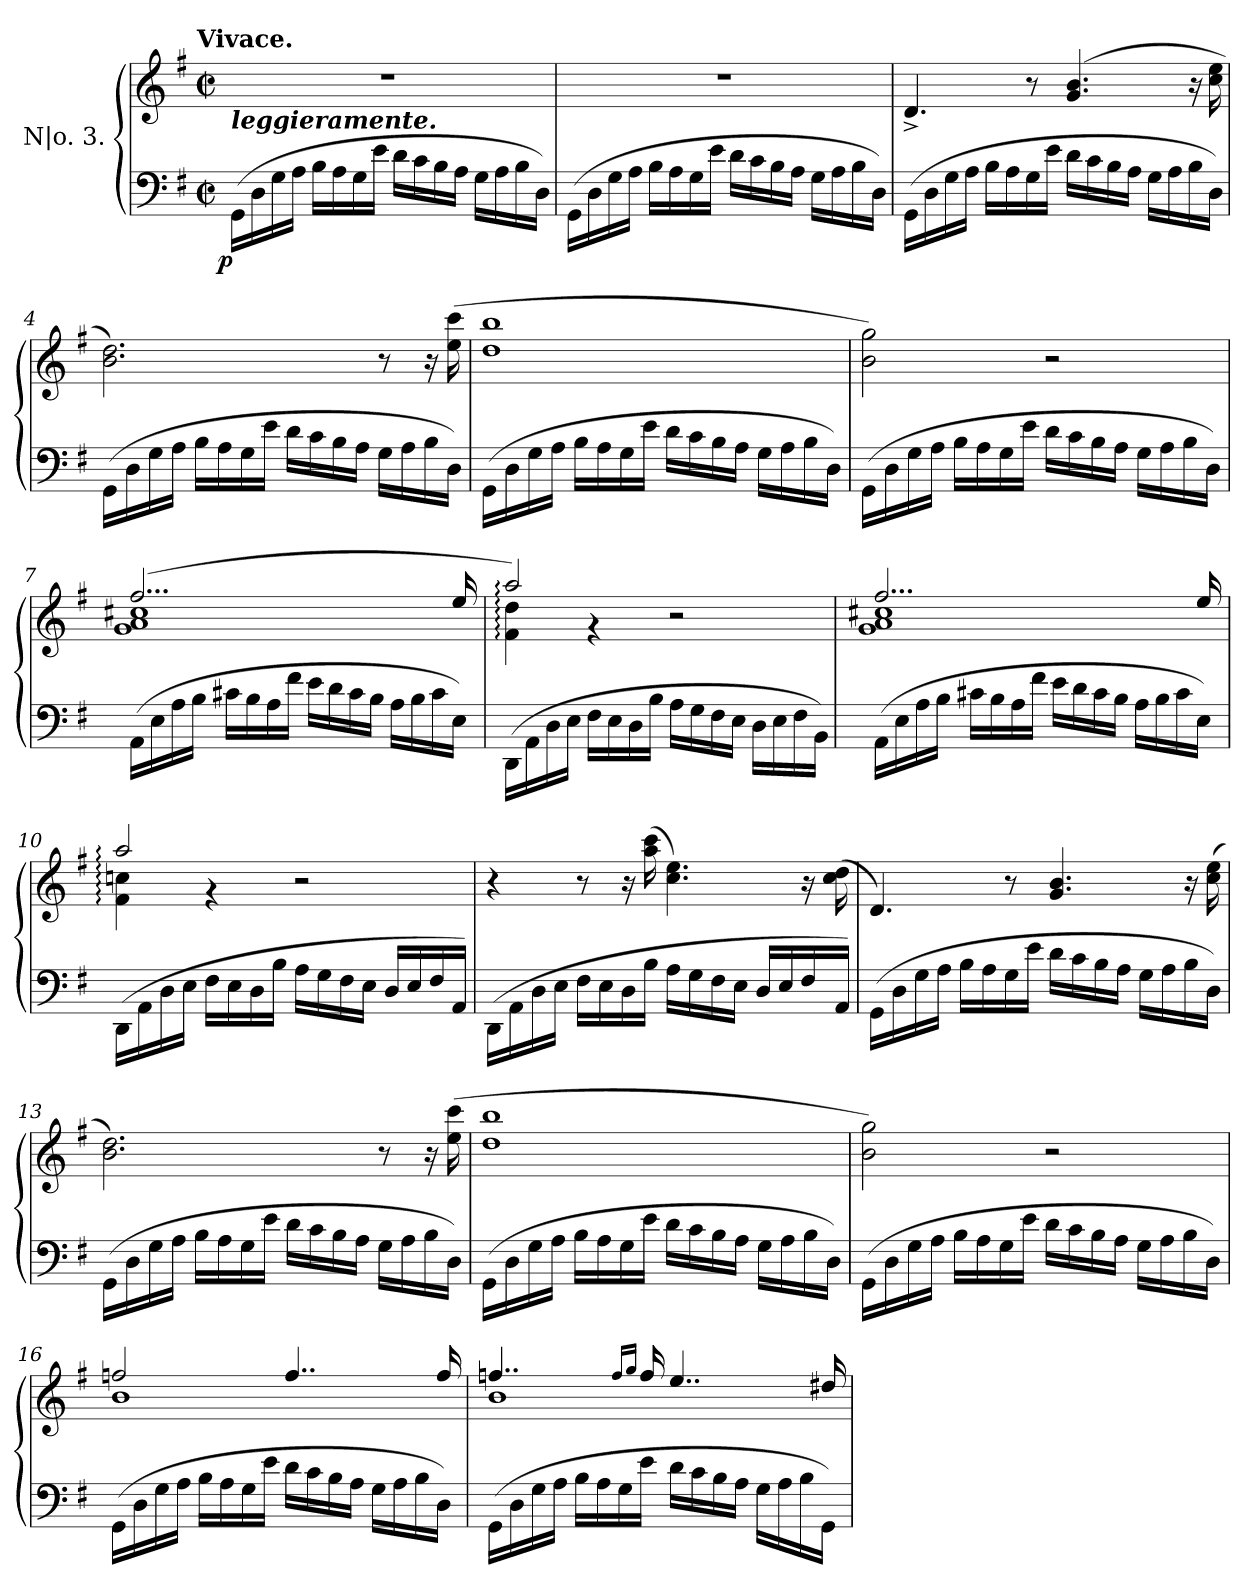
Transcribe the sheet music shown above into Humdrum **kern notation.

**kern	**kern	**dynam
*part1	*part1	*part1
*staff2	*staff1	*staff1/2
*I"N|o. 3.	*	*
*clefF4	*clefG2	*
*k[f#]	*k[f#]	*
*G:	*G:	*
!!LO:TX:omd:t=Vivace.
*M2/2	*M2/2	*
*met(c|)	*met(c|)	*
*MM148	*MM148	*
=1	=1	=1
!LO:TX:a:Bi:t=leggieramente.	!	!
!	!	!LO:DY:b=2:rj
(>16GGLL	1rdd	p
16D	.	.
16G	.	.
16AJJ	.	.
16BLL	.	.
16A	.	.
16G	.	.
16eJJ	.	.
16dLL	.	.
16c	.	.
16B	.	.
16AJJ	.	.
16GLL	.	.
16A	.	.
16B	.	.
16DJJ)	.	.
=2	=2	=2
(>16GGLL	1rdd	.
16D	.	.
16G	.	.
16AJJ	.	.
16BLL	.	.
16A	.	.
16G	.	.
16eJJ	.	.
16dLL	.	.
16c	.	.
16B	.	.
16AJJ	.	.
16GLL	.	.
16A	.	.
16B	.	.
16DJJ)	.	.
=3	=3	=3
(>16GGLL	4.d^>	.
16D	.	.
16G	.	.
16AJJ	.	.
16BLL	.	.
16A	.	.
16G	8r	.
16eJJ	.	.
16dLL	(>4.g 4.b	.
16c	.	.
16B	.	.
16AJJ	.	.
16GLL	.	.
16A	.	.
16B	16r	.
16DJJ)	16cc 16ee	.
=4	=4	=4
(>16GGLL	2.b 2.dd)	.
16D	.	.
16G	.	.
16AJJ	.	.
16BLL	.	.
16A	.	.
16G	.	.
16eJJ	.	.
16dLL	.	.
16c	.	.
16B	.	.
16AJJ	.	.
16GLL	8r	.
16A	.	.
16B	16r	.
16DJJ)	(>16ee 16ccc	.
=5	=5	=5
(>16GGLL	1dd 1bb	.
16D	.	.
16G	.	.
16AJJ	.	.
16BLL	.	.
16A	.	.
16G	.	.
16eJJ	.	.
16dLL	.	.
16c	.	.
16B	.	.
16AJJ	.	.
16GLL	.	.
16A	.	.
16B	.	.
16DJJ)	.	.
=6	=6	=6
(>16GGLL	2b 2gg)	.
16D	.	.
16G	.	.
16AJJ	.	.
16BLL	.	.
16A	.	.
16G	.	.
16eJJ	.	.
16dLL	2r	.
16c	.	.
16B	.	.
16AJJ	.	.
16GLL	.	.
16A	.	.
16B	.	.
16DJJ)	.	.
=7	=7	=7
*	*^	*
(>16AALL	(>2...ff#	1g 1a 1cc#X	.
16E	.	.	.
16A	.	.	.
16BJJ	.	.	.
16c#XLL	.	.	.
16B	.	.	.
16A	.	.	.
16f#JJ	.	.	.
16eLL	.	.	.
16d	.	.	.
16c#	.	.	.
16BJJ	.	.	.
16ALL	.	.	.
16B	.	.	.
16c#	.	.	.
16EJJ)	16ee	.	.
=8	=8	=8	=8
(>16DD\LL	2aa:)	4f#: 4dd:	.
16AA	.	.	.
16D	.	.	.
16EJJ	.	.	.
16F#LL	.	4r	.
16E	.	.	.
16D	.	.	.
16BJJ	.	.	.
16ALL	2ryy	2r	.
16G	.	.	.
16F#	.	.	.
16EJJ	.	.	.
16DLL	.	.	.
16E	.	.	.
16F#	.	.	.
16BBJJ)	.	.	.
=9	=9	=9	=9
(>16AALL	2...ff#	1g 1a 1cc#X	.
16E	.	.	.
16A	.	.	.
16BJJ	.	.	.
16c#XLL	.	.	.
16B	.	.	.
16A	.	.	.
16f#JJ	.	.	.
16eLL	.	.	.
16d	.	.	.
16c#	.	.	.
16BJJ	.	.	.
16ALL	.	.	.
16B	.	.	.
16c#	.	.	.
16EJJ)	16ee	.	.
=10	=10	=10	=10
(>16DD\LL	2aa:	4f#: 4ccn:	.
16AA	.	.	.
16D	.	.	.
16EJJ	.	.	.
16F#LL	.	4r	.
16E	.	.	.
16D	.	.	.
16BJJ	.	.	.
16ALL	2ryy	2r	.
16G	.	.	.
16F#	.	.	.
16EJJ	.	.	.
16DLL	.	.	.
16E	.	.	.
16F#	.	.	.
16AAJJ)	.	.	.
*	*v	*v	*
=11	=11	=11
(>16DD\LL	4r	.
16AA	.	.
16D	.	.
16EJJ	.	.
16F#LL	8r	.
16E	.	.
16D	16r	.
16BJJ	(>16aa 16ccc	.
16ALL	4.cc 4.ee)	.
16G	.	.
16F#	.	.
16EJJ	.	.
16DLL	.	.
16E	.	.
16F#	16r	.
16AAJJ)	(>16cc\ 16dd\	.
=12	=12	=12
(>16GGLL	4.d)	.
16D	.	.
16G	.	.
16AJJ	.	.
16BLL	.	.
16A	.	.
16G	8r	.
16eJJ	.	.
16dLL	4.g 4.b	.
16c	.	.
16B	.	.
16AJJ	.	.
16GLL	.	.
16A	.	.
16B	16r	.
16DJJ)	(>16cc 16ee	.
=13	=13	=13
(>16GGLL	2.b 2.dd)	.
16D	.	.
16G	.	.
16AJJ	.	.
16BLL	.	.
16A	.	.
16G	.	.
16eJJ	.	.
16dLL	.	.
16c	.	.
16B	.	.
16AJJ	.	.
16GLL	8r	.
16A	.	.
16B	16r	.
16DJJ)	(>16ee 16ccc	.
=14	=14	=14
(>16GGLL	1dd 1bb	.
16D	.	.
16G	.	.
16AJJ	.	.
16BLL	.	.
16A	.	.
16G	.	.
16eJJ	.	.
16dLL	.	.
16c	.	.
16B	.	.
16AJJ	.	.
16GLL	.	.
16A	.	.
16B	.	.
16DJJ)	.	.
=15	=15	=15
(>16GGLL	2b 2gg)	.
16D	.	.
16G	.	.
16AJJ	.	.
16BLL	.	.
16A	.	.
16G	.	.
16eJJ	.	.
16dLL	2r	.
16c	.	.
16B	.	.
16AJJ	.	.
16GLL	.	.
16A	.	.
16B	.	.
16DJJ)	.	.
=16	=16	=16
*	*^	*
(>16GGLL	2ffn	1b	.
16D	.	.	.
16G	.	.	.
16AJJ	.	.	.
16BLL	.	.	.
16A	.	.	.
16G	.	.	.
16eJJ	.	.	.
16dLL	4..ff	.	.
16c	.	.	.
16B	.	.	.
16AJJ	.	.	.
16GLL	.	.	.
16A	.	.	.
16B	.	.	.
16DJJ)	16ff	.	.
=17	=17	=17	=17
(>16GGLL	4..ffn	1b	.
16D	.	.	.
16G	.	.	.
16AJJ	.	.	.
16BLL	.	.	.
16A	.	.	.
16G	.	.	.
.	16qqff/LL	.	.
.	16qqgg/JJ	.	.
16eJJ	16ff	.	.
16dLL	4..ee	.	.
16c	.	.	.
16B	.	.	.
16AJJ	.	.	.
16GLL	.	.	.
16A	.	.	.
16B	.	.	.
16GGJJ)	16dd#X	.	.
*	*v	*v	*
=	=	=
*-	*-	*-
